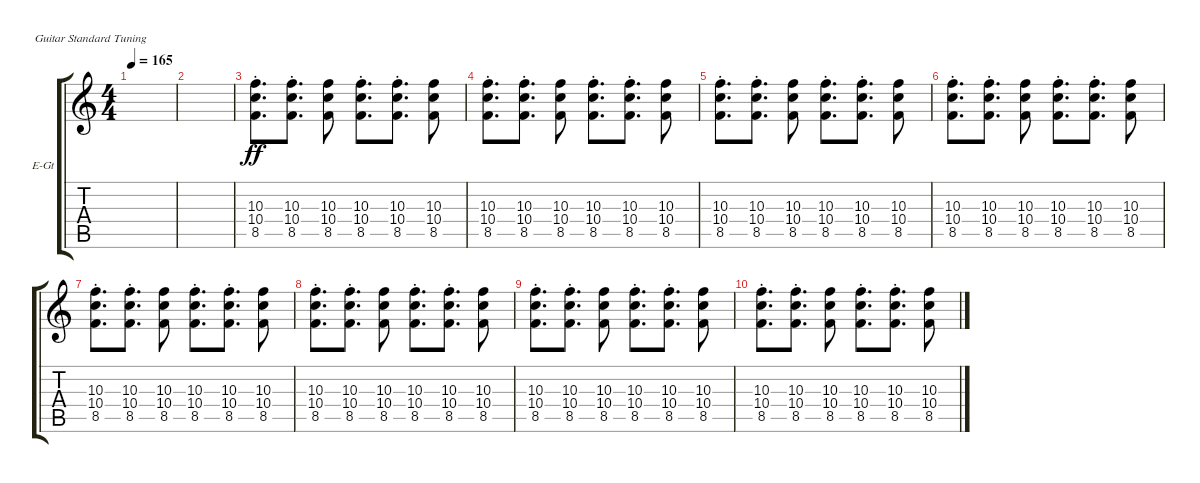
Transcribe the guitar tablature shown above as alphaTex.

\defaultSystemsLayout 4
\bracketExtendMode groupsimilarinstruments
\firstSystemTrackNameOrientation horizontal
\otherSystemsTrackNameOrientation horizontal
\track ("Cook" "E-Gt") {instrument electricguitarclean}
\staff {score tabs}
\tuning (E4 B3 G3 D3 A2 E2)
\ts (4 4)
\tempo 165
\clef g2
\ks c
|
|
(8.5{st} 10.4{st} 10.3{st}).8{d dy ff} (8.5{st} 10.4{st} 10.3{st}).8{d} (8.5 10.4 10.3).8 (8.5{st} 10.4{st} 10.3{st}).8{d} (8.5{st} 10.4{st} 10.3{st}).8{d} (8.5 10.4 10.3).8 |
(8.5{st} 10.4{st} 10.3{st}).8{d} (8.5{st} 10.4{st} 10.3{st}).8{d} (8.5 10.4 10.3).8 (8.5{st} 10.4{st} 10.3{st}).8{d} (8.5{st} 10.4{st} 10.3{st}).8{d} (8.5 10.4 10.3).8 |
(8.5{st} 10.4{st} 10.3{st}).8{d} (8.5{st} 10.4{st} 10.3{st}).8{d} (8.5 10.4 10.3).8 (8.5{st} 10.4{st} 10.3{st}).8{d} (8.5{st} 10.4{st} 10.3{st}).8{d} (8.5 10.4 10.3).8 |
(8.5{st} 10.4{st} 10.3{st}).8{d} (8.5{st} 10.4{st} 10.3{st}).8{d} (8.5 10.4 10.3).8 (8.5{st} 10.4{st} 10.3{st}).8{d} (8.5{st} 10.4{st} 10.3{st}).8{d} (8.5 10.4 10.3).8 |
(8.5{st} 10.4{st} 10.3{st}).8{d} (8.5{st} 10.4{st} 10.3{st}).8{d} (8.5 10.4 10.3).8 (8.5{st} 10.4{st} 10.3{st}).8{d} (8.5{st} 10.4{st} 10.3{st}).8{d} (8.5 10.4 10.3).8 |
(8.5{st} 10.4{st} 10.3{st}).8{d} (8.5{st} 10.4{st} 10.3{st}).8{d} (8.5 10.4 10.3).8 (8.5{st} 10.4{st} 10.3{st}).8{d} (8.5{st} 10.4{st} 10.3{st}).8{d} (8.5 10.4 10.3).8 |
(8.5{st} 10.4{st} 10.3{st}).8{d} (8.5{st} 10.4{st} 10.3{st}).8{d} (8.5 10.4 10.3).8 (8.5{st} 10.4{st} 10.3{st}).8{d} (8.5{st} 10.4{st} 10.3{st}).8{d} (8.5 10.4 10.3).8 |
(8.5{st} 10.4{st} 10.3{st}).8{d} (8.5{st} 10.4{st} 10.3{st}).8{d} (8.5 10.4 10.3).8 (8.5{st} 10.4{st} 10.3{st}).8{d} (8.5{st} 10.4{st} 10.3{st}).8{d} (8.5 10.4 10.3).8
